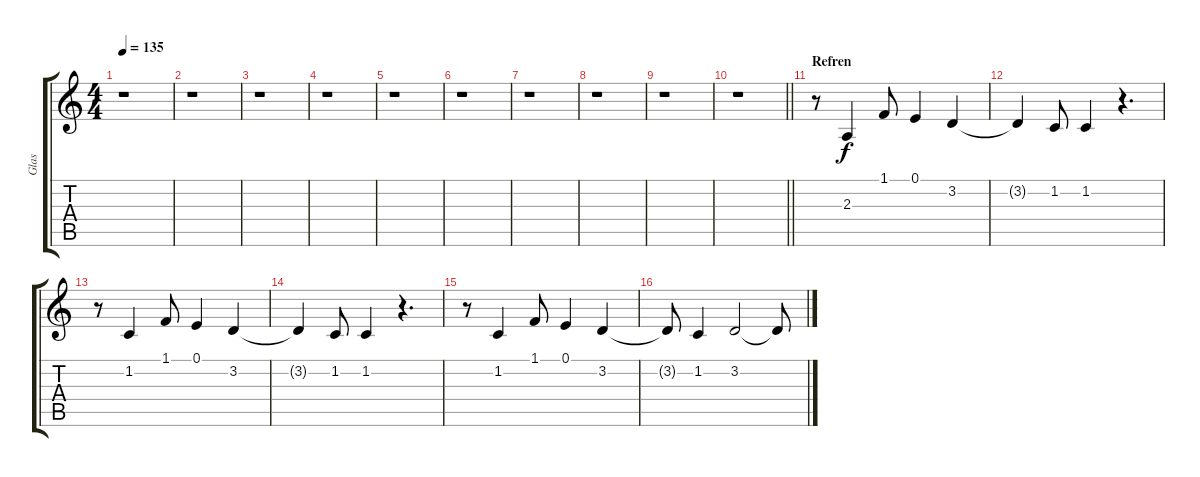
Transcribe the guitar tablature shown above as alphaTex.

\track ("Glas" "Glas") {instrument lead2sawtooth}
\staff {score tabs}
\tuning (E4 B3 G3 D3 A2 E2) {hide}
\ts (4 4)
\tempo 135
\clef g2
\ks c
r.1{dy f} |
r.1 |
r.1 |
r.1 |
r.1 |
r.1 |
r.1 |
r.1 |
r.1 |
\barLineRight lightlight
r.1 |
\section ("" "Refren")
r.8 2.3.4 1.1.8 0.1.4 3.2.4 |
3.2{t}.4 1.2.8 1.2.4 r.4{d} |
r.8 1.2.4 1.1.8 0.1.4 3.2.4 |
3.2{t}.4 1.2.8 1.2.4 r.4{d} |
r.8 1.2.4 1.1.8 0.1.4 3.2.4 |
3.2{t}.8 1.2.4 3.2.2 3.2{t}.8
